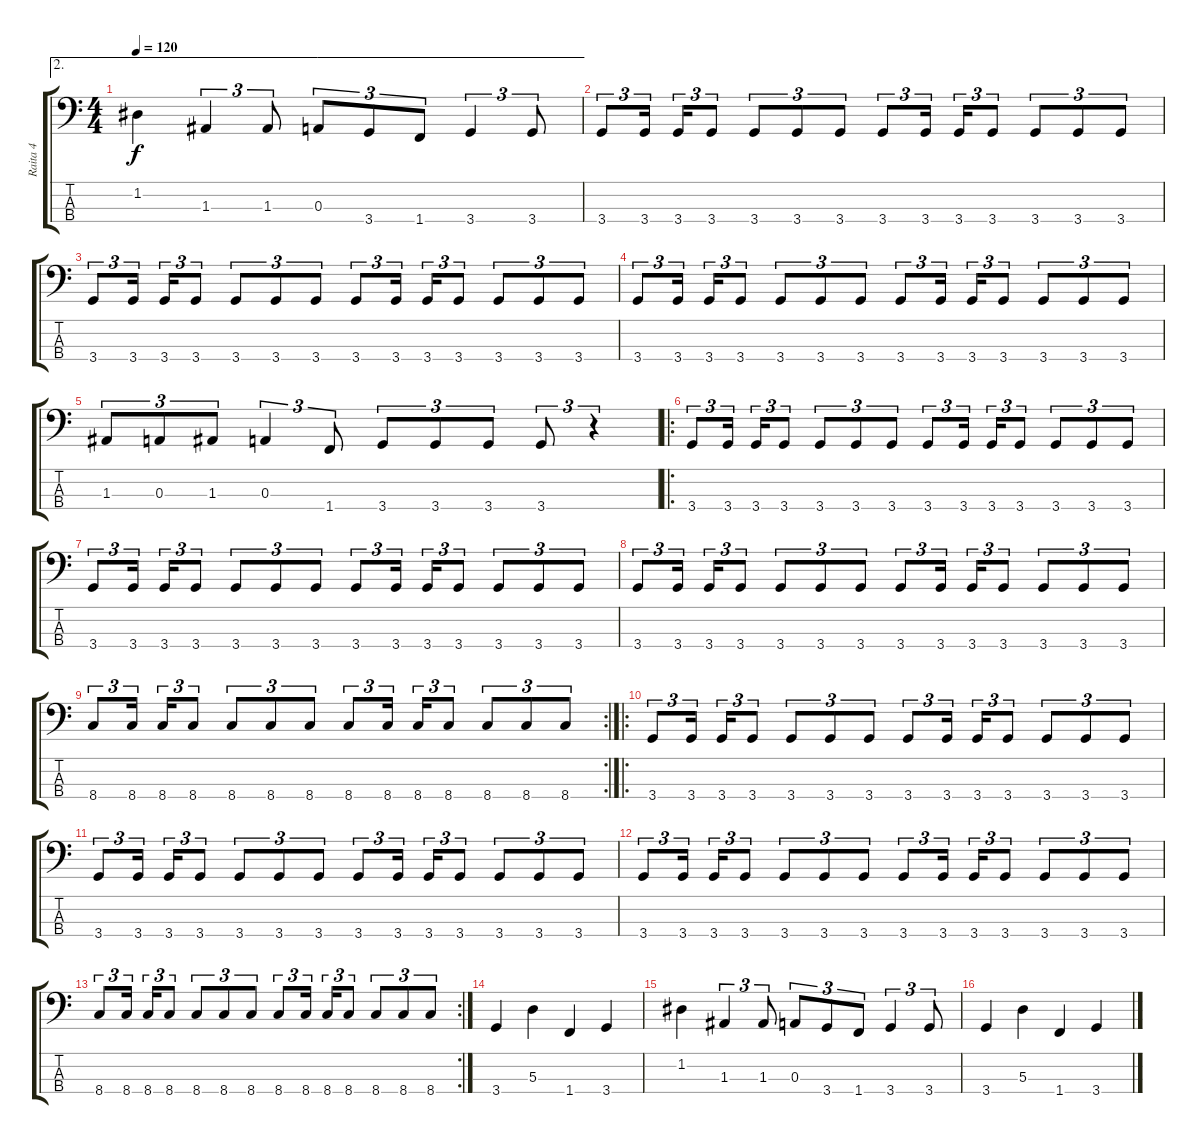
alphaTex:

\track ("Raita 4" "Raita 4") {instrument electricbassfinger}
\staff {score tabs}
\tuning (G2 D2 A1 E1) {hide}
\ae 2
\ts (4 4)
\tempo 120
\clef f4
\ks c
1.2.4{dy f} 1.3.4{tu (3 2)} 1.3.8{tu (3 2)} 0.3.8{tu (3 2)} 3.4.8{tu (3 2)} 1.4.8{tu (3 2)} 3.4.4{tu (3 2)} 3.4.8{tu (3 2)} |
3.4.8{tu (3 2)} 3.4.16{tu (3 2)} 3.4.16{tu (3 2)} 3.4.8{tu (3 2)} 3.4.8{tu (3 2)} 3.4.8{tu (3 2)} 3.4.8{tu (3 2)} 3.4.8{tu (3 2)} 3.4.16{tu (3 2)} 3.4.16{tu (3 2)} 3.4.8{tu (3 2)} 3.4.8{tu (3 2)} 3.4.8{tu (3 2)} 3.4.8{tu (3 2)} |
3.4.8{tu (3 2)} 3.4.16{tu (3 2)} 3.4.16{tu (3 2)} 3.4.8{tu (3 2)} 3.4.8{tu (3 2)} 3.4.8{tu (3 2)} 3.4.8{tu (3 2)} 3.4.8{tu (3 2)} 3.4.16{tu (3 2)} 3.4.16{tu (3 2)} 3.4.8{tu (3 2)} 3.4.8{tu (3 2)} 3.4.8{tu (3 2)} 3.4.8{tu (3 2)} |
3.4.8{tu (3 2)} 3.4.16{tu (3 2)} 3.4.16{tu (3 2)} 3.4.8{tu (3 2)} 3.4.8{tu (3 2)} 3.4.8{tu (3 2)} 3.4.8{tu (3 2)} 3.4.8{tu (3 2)} 3.4.16{tu (3 2)} 3.4.16{tu (3 2)} 3.4.8{tu (3 2)} 3.4.8{tu (3 2)} 3.4.8{tu (3 2)} 3.4.8{tu (3 2)} |
1.3.8{tu (3 2)} 0.3.8{tu (3 2)} 1.3.8{tu (3 2)} 0.3.4{tu (3 2)} 1.4.8{tu (3 2)} 3.4.8{tu (3 2)} 3.4.8{tu (3 2)} 3.4.8{tu (3 2)} 3.4.8{tu (3 2)} r.4{tu (3 2)} |
\ro
3.4.8{tu (3 2)} 3.4.16{tu (3 2)} 3.4.16{tu (3 2)} 3.4.8{tu (3 2)} 3.4.8{tu (3 2)} 3.4.8{tu (3 2)} 3.4.8{tu (3 2)} 3.4.8{tu (3 2)} 3.4.16{tu (3 2)} 3.4.16{tu (3 2)} 3.4.8{tu (3 2)} 3.4.8{tu (3 2)} 3.4.8{tu (3 2)} 3.4.8{tu (3 2)} |
3.4.8{tu (3 2)} 3.4.16{tu (3 2)} 3.4.16{tu (3 2)} 3.4.8{tu (3 2)} 3.4.8{tu (3 2)} 3.4.8{tu (3 2)} 3.4.8{tu (3 2)} 3.4.8{tu (3 2)} 3.4.16{tu (3 2)} 3.4.16{tu (3 2)} 3.4.8{tu (3 2)} 3.4.8{tu (3 2)} 3.4.8{tu (3 2)} 3.4.8{tu (3 2)} |
3.4.8{tu (3 2)} 3.4.16{tu (3 2)} 3.4.16{tu (3 2)} 3.4.8{tu (3 2)} 3.4.8{tu (3 2)} 3.4.8{tu (3 2)} 3.4.8{tu (3 2)} 3.4.8{tu (3 2)} 3.4.16{tu (3 2)} 3.4.16{tu (3 2)} 3.4.8{tu (3 2)} 3.4.8{tu (3 2)} 3.4.8{tu (3 2)} 3.4.8{tu (3 2)} |
\rc 2
8.4.8{tu (3 2)} 8.4.16{tu (3 2)} 8.4.16{tu (3 2)} 8.4.8{tu (3 2)} 8.4.8{tu (3 2)} 8.4.8{tu (3 2)} 8.4.8{tu (3 2)} 8.4.8{tu (3 2)} 8.4.16{tu (3 2)} 8.4.16{tu (3 2)} 8.4.8{tu (3 2)} 8.4.8{tu (3 2)} 8.4.8{tu (3 2)} 8.4.8{tu (3 2)} |
\ro
3.4.8{tu (3 2)} 3.4.16{tu (3 2)} 3.4.16{tu (3 2)} 3.4.8{tu (3 2)} 3.4.8{tu (3 2)} 3.4.8{tu (3 2)} 3.4.8{tu (3 2)} 3.4.8{tu (3 2)} 3.4.16{tu (3 2)} 3.4.16{tu (3 2)} 3.4.8{tu (3 2)} 3.4.8{tu (3 2)} 3.4.8{tu (3 2)} 3.4.8{tu (3 2)} |
3.4.8{tu (3 2)} 3.4.16{tu (3 2)} 3.4.16{tu (3 2)} 3.4.8{tu (3 2)} 3.4.8{tu (3 2)} 3.4.8{tu (3 2)} 3.4.8{tu (3 2)} 3.4.8{tu (3 2)} 3.4.16{tu (3 2)} 3.4.16{tu (3 2)} 3.4.8{tu (3 2)} 3.4.8{tu (3 2)} 3.4.8{tu (3 2)} 3.4.8{tu (3 2)} |
3.4.8{tu (3 2)} 3.4.16{tu (3 2)} 3.4.16{tu (3 2)} 3.4.8{tu (3 2)} 3.4.8{tu (3 2)} 3.4.8{tu (3 2)} 3.4.8{tu (3 2)} 3.4.8{tu (3 2)} 3.4.16{tu (3 2)} 3.4.16{tu (3 2)} 3.4.8{tu (3 2)} 3.4.8{tu (3 2)} 3.4.8{tu (3 2)} 3.4.8{tu (3 2)} |
\rc 2
8.4.8{tu (3 2)} 8.4.16{tu (3 2)} 8.4.16{tu (3 2)} 8.4.8{tu (3 2)} 8.4.8{tu (3 2)} 8.4.8{tu (3 2)} 8.4.8{tu (3 2)} 8.4.8{tu (3 2)} 8.4.16{tu (3 2)} 8.4.16{tu (3 2)} 8.4.8{tu (3 2)} 8.4.8{tu (3 2)} 8.4.8{tu (3 2)} 8.4.8{tu (3 2)} |
3.4.4 5.3.4 1.4.4 3.4.4 |
1.2.4 1.3.4{tu (3 2)} 1.3.8{tu (3 2)} 0.3.8{tu (3 2)} 3.4.8{tu (3 2)} 1.4.8{tu (3 2)} 3.4.4{tu (3 2)} 3.4.8{tu (3 2)} |
3.4.4 5.3.4 1.4.4 3.4.4
